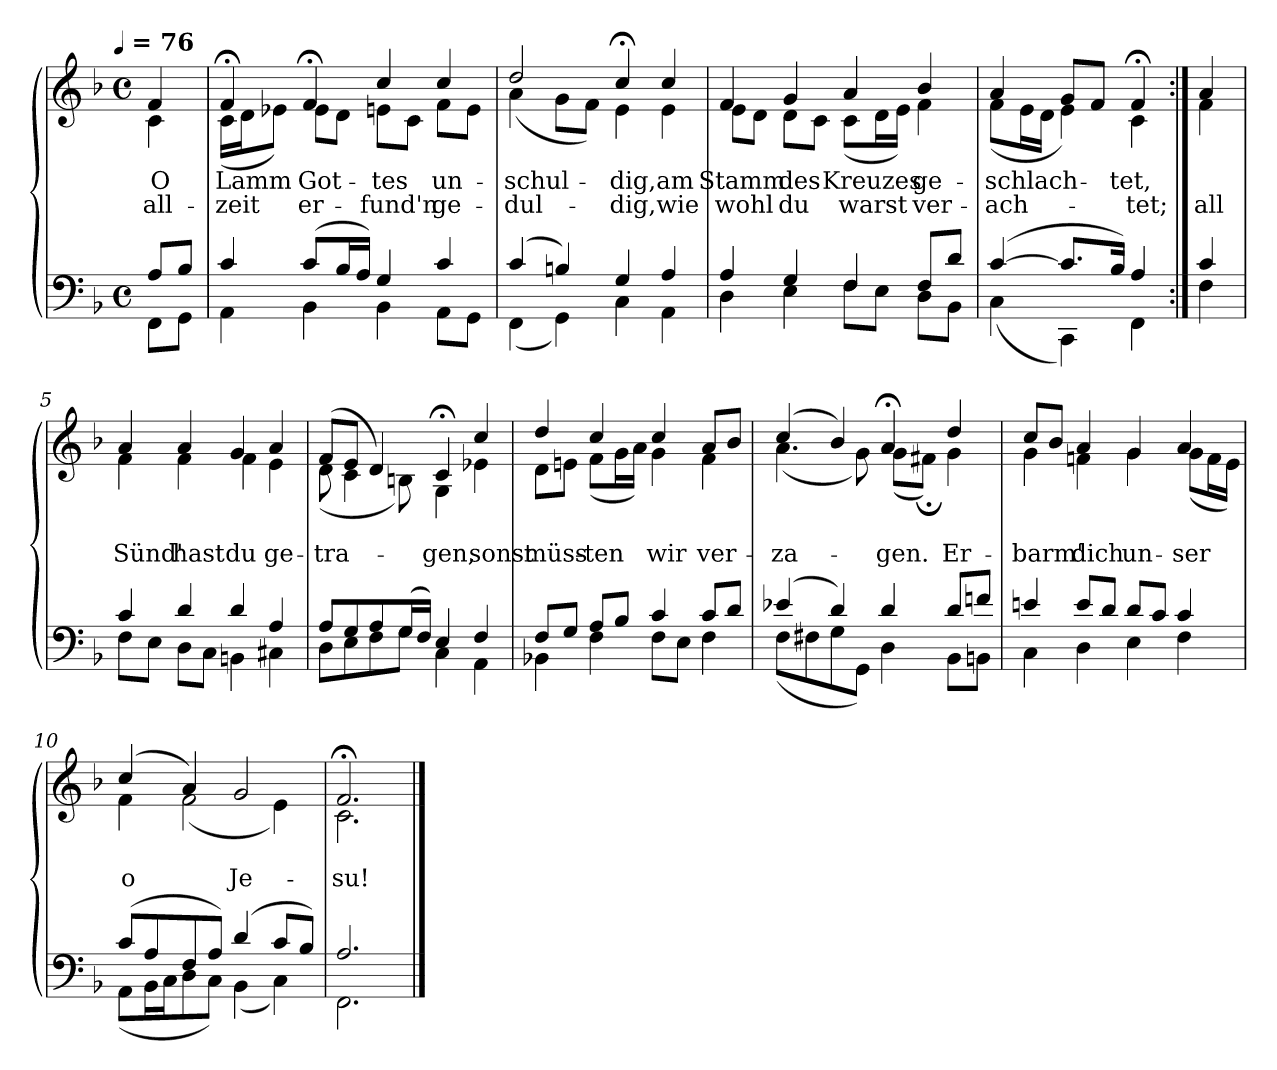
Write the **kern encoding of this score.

**kern	**kern	**text	**text	**dynam
*part1	*part1	*part1	*part1	*part1
*staff2	*staff1	*staff1	*staff1	*staff1/2
*clefF4	*clefG2	*	*	*
*k[b-]	*k[b-]	*	*	*
!!LO:TX:omd:t=[quarter] = 76
*M4/4	*M4/4	*	*	*
*met(c)	*met(c)	*	*	*
*MM76	*MM76	*	*	*
=	=	=	=	=
*^	*^	*	*	*
8AL	8FFL	4f	4c	O	all-	.
8B-J	8GGJ	.	.	.	.	.
=1	=1	=1	=1	=1	=1	=1
4c	4AA	4f;<	(16cLL	Lamm	-zeit	.
.	.	.	16dJ	.	.	.
.	.	.	8e-XJ)	.	.	.
(8cL	4BB-	4f;<	8e-L	Got-	er-	.
16B-L	.	.	8dJ	.	.	.
16AJJ)	.	.	.	.	.	.
4G	4BB-	4cc	8enL	-tes	-fund'n	.
.	.	.	8cJ	.	.	.
4c	8AAL	4cc	8fL	un-	ge-	.
.	8GGJ	.	8eJ	.	.	.
=2	=2	=2	=2	=2	=2	=2
(4c	(4FF	2dd	(4a	-schul-	-dul-	.
4Bn)	4GG)	.	8gL	.	.	.
.	.	.	8fJ)	.	.	.
4G	4C	4cc;<	4e	-dig,	-dig,	.
4A	4AA	4cc	4e	am	wie	.
=3	=3	=3	=3	=3	=3	=3
4A	4D	4f	8eL	Stamm	wohl	.
.	.	.	8dJ	.	.	.
4G	4E	4g	8dL	des	du	.
.	.	.	8cJ	.	.	.
4F	8FL	4a	(8cL	Kreuzes	warst	.
.	8EJ	.	16dL	.	.	.
.	.	.	16eJJ)	.	.	.
8FL	8DL	4b-	4f	ge-	ver-	.
8dJ	8BB-J	.	.	.	.	.
=4	=4	=4	=4	=4	=4	=4
*	*	*MM75	*	*	*	*
([4c	(4C	4a	(8fL	-schlach-	-ach-	.
.	.	.	16eL	.	.	.
.	.	.	16dJJ	.	.	.
8.cL]	4CC)	8gL	4e)	.	.	♩ = 69
.	.	8fJ	.	.	.	.
16B-Jk)	.	.	.	.	.	.
4A	4FF	4f;<	4c	-tet,	-tet;	.
!!LO:LB:g=z	!!
=:|!	=:|!	=:|!	=:|!	=:|!	=:|!	=:|!
*	*	*MM78	*	*	*	*
4c	4F	4a	4f	.	all	.
=5	=5	=5	=5	=5	=5	=5
*	*	*MM76	*	*	*	*
4c	8FL	4a	4f	.	Sünd'	.
.	8EJ	.	.	.	.	.
4d	8DL	4a	4f	.	hast	.
.	8CJ	.	.	.	.	.
4d	4BBn	4g	4f	.	du	♩ = 75
4A	4C#X	4a	4e	.	ge-	.
=6	=6	=6	=6	=6	=6	=6
*	*	*MM74	*	*	*	*
(8AL	8DL)	(8fL	(8d	.	-tra-	.
8G	8E	8eJ	4c	.	.	.
8A	8F	4d)	.	.	.	♩ = 73
(16GL	8GJ	.	8Bn)	.	.	.
16FJJ)	.	.	.	.	.	.
4E	4C	4c;<	4G	.	-gen,	.
4F	4AA	4cc	4e-X	.	sonst	♩ = 75
=7	=7	=7	=7	=7	=7	=7
8FL	4BB-X	4dd	8dL	.	müss-	.
8GJ	.	.	8enJ	.	.	.
8AL	4F	4cc	(8fL	.	-ten	.
8B-J	.	.	16gL	.	.	.
.	.	.	16aJJ)	.	.	.
4c	8FL	4cc	4g	.	wir	.
.	8EJ	.	.	.	.	.
8cL	4F	8aL	4f	.	ver-	.
8dJ	.	8b-J	.	.	.	.
!!LO:LB:g=z	!!
=8	=8	=8	=8	=8	=8	=8
(4e-X	(8FL	(4cc	(4.a	.	-za-	.
.	8F#X	.	.	.	.	.
4d)	8G	4b-)	.	.	.	♩ = 73
.	8GGJ)	.	8g)	.	.	.
4d	4D	4a;<	(8gL	.	-gen.	.
.	.	.	8f#X;J)	.	.	.
8dL	8BB-L	4dd	4g	.	Er-	♩ = 71
8fnJ	8BBnJ	.	.	.	.	.
=9	=9	=9	=9	=9	=9	=9
4en	4C	8ccL	4g	.	-barm'	.
.	.	8b-J	.	.	.	.
8eL	4D	4a	4fn	.	dich	.
8dJ	.	.	.	.	.	.
8dL	4E	4g	4g	.	un-	♩ = 70
8cJ	.	.	.	.	.	.
4c	4F	4a	(8gL	.	-ser	♩ = 68
.	.	.	16fL	.	.	.
.	.	.	16eJJ)	.	.	.
=10	=10	=10	=10	=10	=10	=10
(8cL	(8AAL	(4cc	4f	.	o	.
8A	16BB-L	.	.	.	.	.
.	16CJ	.	.	.	.	.
8F	8D	4a)	(2f	.	.	♩ = 65
8AJ)	8CJ)	.	.	.	.	.
(4d	(4BB-	2g	.	.	Je-	♩ = 63
8cL	4C)	.	4e)	.	.	.
8B-J)	.	.	.	.	.	.
=11	=11	=11	=11	=11	=11	=11
2.A	2.FF	2.f;<	2.c	.	-su!	.
*v	*v	*	*	*	*	*
*	*v	*v	*	*	*
==	==	==	==	==
*-	*-	*-	*-	*-
